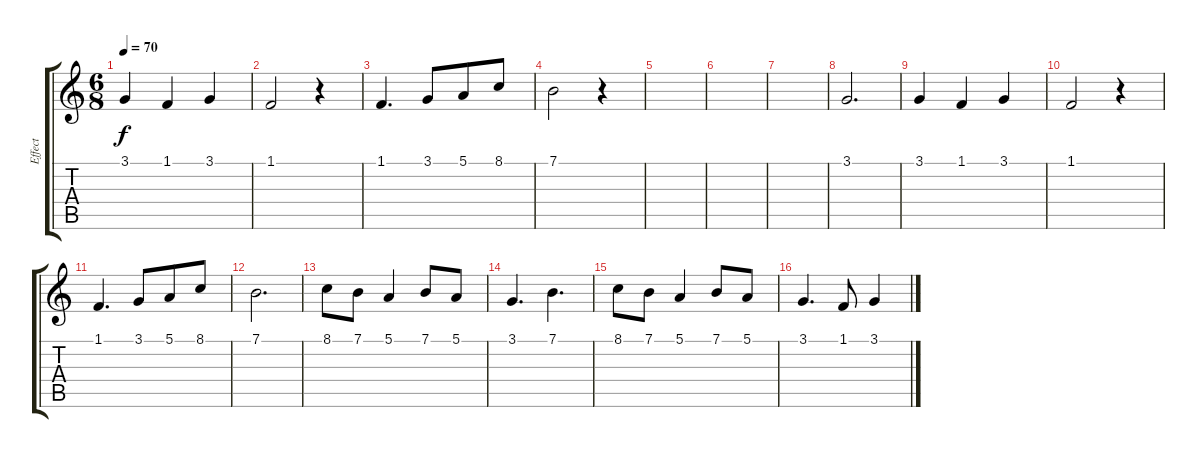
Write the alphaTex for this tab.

\track ("Effect" "Effect") {instrument synthstrings1}
\staff {score tabs}
\tuning (E4 B3 G3 D3 A2 E2) {hide}
\ts (6 8)
\tempo 70
\clef g2
\ks c
3.1.4{dy f} 1.1.4 3.1.4 |
1.1.2 r.4 |
1.1.4{d} 3.1.8 5.1.8 8.1.8 |
7.1.2 r.4 |
|
|
|
3.1.2{d volume 12} |
3.1.4 1.1.4 3.1.4 |
1.1.2 r.4 |
1.1.4{d} 3.1.8 5.1.8 8.1.8 |
7.1.2{d volume 5} |
8.1.8{volume 11} 7.1.8 5.1.4 7.1.8 5.1.8 |
3.1.4{d} 7.1.4{d} |
8.1.8 7.1.8 5.1.4 7.1.8 5.1.8 |
3.1.4{d} 1.1.8 3.1.4
